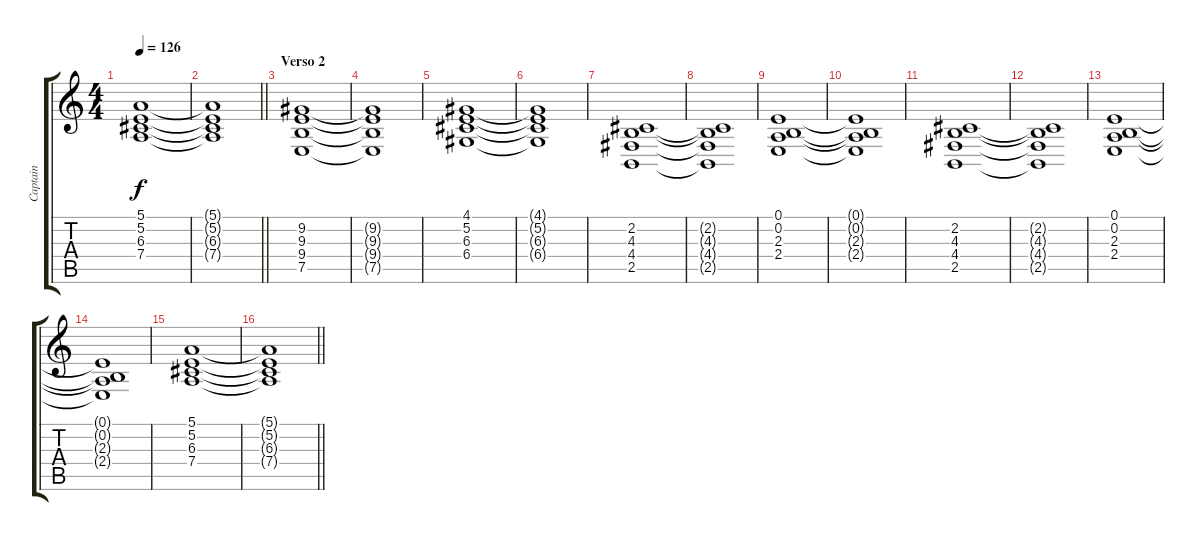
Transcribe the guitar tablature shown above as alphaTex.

\track ("Captain" "Captain") {instrument stringensemble1}
\staff {score tabs}
\tuning (E4 B3 G3 D3 A2 E2) {hide}
\ts (4 4)
\tempo 126
\clef g2
\ks c
(5.1 5.2 6.3 7.4).1{dy f} |
\barLineRight lightlight
(5.1{t} 5.2{t} 6.3{t} 7.4{t}).1 |
\section ("" "Verso 2")
(9.2 9.3 9.4 7.5).1 |
(9.2{t} 9.3{t} 9.4{t} 7.5{t}).1 |
(4.1 5.2 6.3 6.4).1 |
(4.1{t} 5.2{t} 6.3{t} 6.4{t}).1 |
(2.2 4.3 4.4 2.5).1 |
(2.2{t} 4.3{t} 4.4{t} 2.5{t}).1 |
(0.1 0.2 2.3 2.4).1 |
(0.1{t} 0.2{t} 2.3{t} 2.4{t}).1 |
(2.2 4.3 4.4 2.5).1 |
(2.2{t} 4.3{t} 4.4{t} 2.5{t}).1 |
(0.1 0.2 2.3 2.4).1 |
(0.1{t} 0.2{t} 2.3{t} 2.4{t}).1 |
(5.1 5.2 6.3 7.4).1 |
\barLineRight lightlight
(5.1{t} 5.2{t} 6.3{t} 7.4{t}).1
